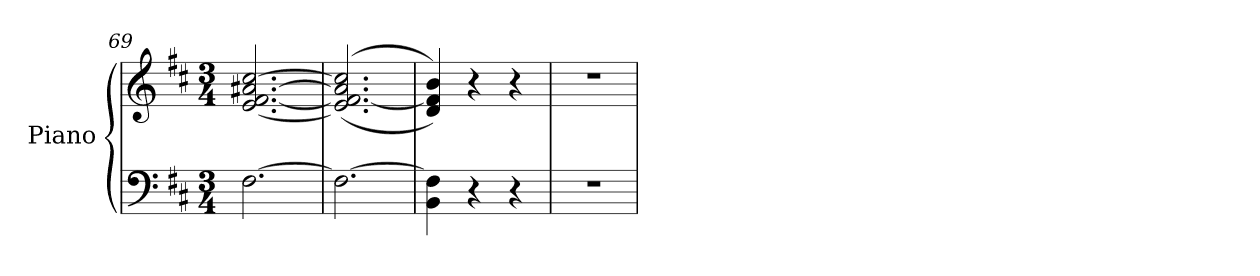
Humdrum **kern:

**kern	**kern
*part1	*part1
*staff2	*staff1
*I"Piano	*
*I'Pno	*
*clefF4	*clefG2
*k[f#c#]	*k[f#c#]
*M3/4	*M3/4
=69	=69
[2.F#\	[2.e/ [2.f#/ [2.a#X/ [2.cc#/
=70	=70
2.F#\_	(>(2.e/] 2.f#/_ 2.a#/] 2.cc#/]
=71	=71
4BB\ 4F#\]	4d/ 4f#/] 4b/))
4r	4r
4r	4r
=72	=72
2.r	2.r
=	=
*-	*-
